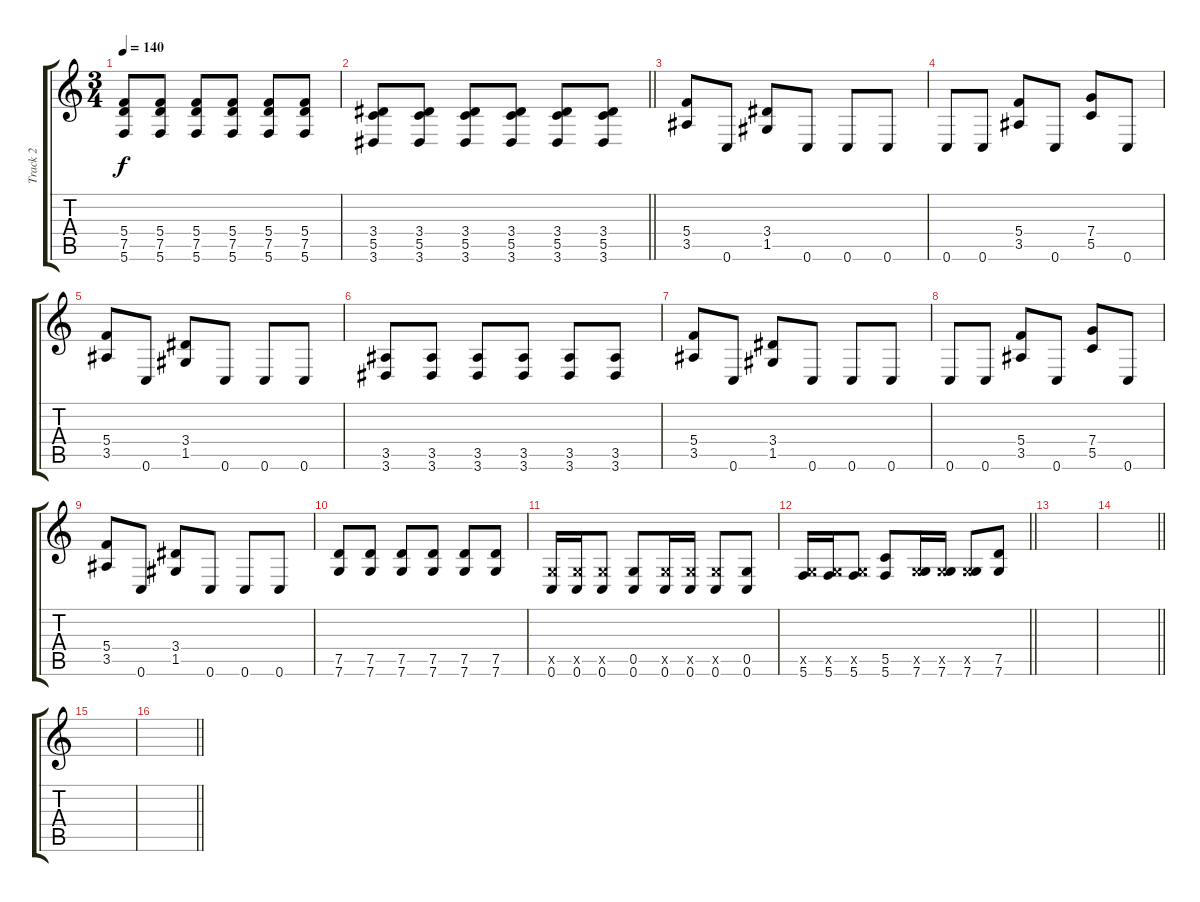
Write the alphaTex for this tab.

\track ("Track 2" "Track 2") {instrument overdrivenguitar}
\staff {score tabs}
\tuning (D4 A3 F3 C3 G2 C2) {hide}
\ts (3 4)
\tempo 140
\clef g2
\ks c
(5.4 7.5 5.6).8{dy f} (5.4 7.5 5.6).8 (5.4 7.5 5.6).8 (5.4 7.5 5.6).8 (5.4 7.5 5.6).8 (5.4 7.5 5.6).8 |
\barLineRight lightlight
(3.4 5.5 3.6).8 (3.4 5.5 3.6).8 (3.4 5.5 3.6).8 (3.4 5.5 3.6).8 (3.4 5.5 3.6).8 (3.4 5.5 3.6).8 |
(5.4 3.5).8 0.6.8 (3.4 1.5).8 0.6.8 0.6.8 0.6.8 |
0.6.8 0.6.8 (5.4 3.5).8 0.6.8 (7.4 5.5).8 0.6.8 |
(5.4 3.5).8 0.6.8 (3.4 1.5).8 0.6.8 0.6.8 0.6.8 |
(3.5 3.6).8 (3.5 3.6).8 (3.5 3.6).8 (3.5 3.6).8 (3.5 3.6).8 (3.5 3.6).8 |
(5.4 3.5).8 0.6.8 (3.4 1.5).8 0.6.8 0.6.8 0.6.8 |
0.6.8 0.6.8 (5.4 3.5).8 0.6.8 (7.4 5.5).8 0.6.8 |
(5.4 3.5).8 0.6.8 (3.4 1.5).8 0.6.8 0.6.8 0.6.8 |
(7.5 7.6).8 (7.5 7.6).8 (7.5 7.6).8 (7.5 7.6).8 (7.5 7.6).8 (7.5 7.6).8 |
(0.5{x} 0.6).16 (0.5{x} 0.6).16 (0.5{x} 0.6).8 (0.5 0.6).8 (0.5{x} 0.6).16 (0.5{x} 0.6).16 (0.5{x} 0.6).8 (0.5 0.6).8 |
\barLineRight lightlight
(0.5{x} 5.6).16 (0.5{x} 5.6).16 (0.5{x} 5.6).8 (5.5 5.6).8 (0.5{x} 7.6).16 (0.5{x} 7.6).16 (0.5{x} 7.6).8 (7.5 7.6).8 |
|
\barLineRight lightlight
|
|
\barLineRight lightlight
